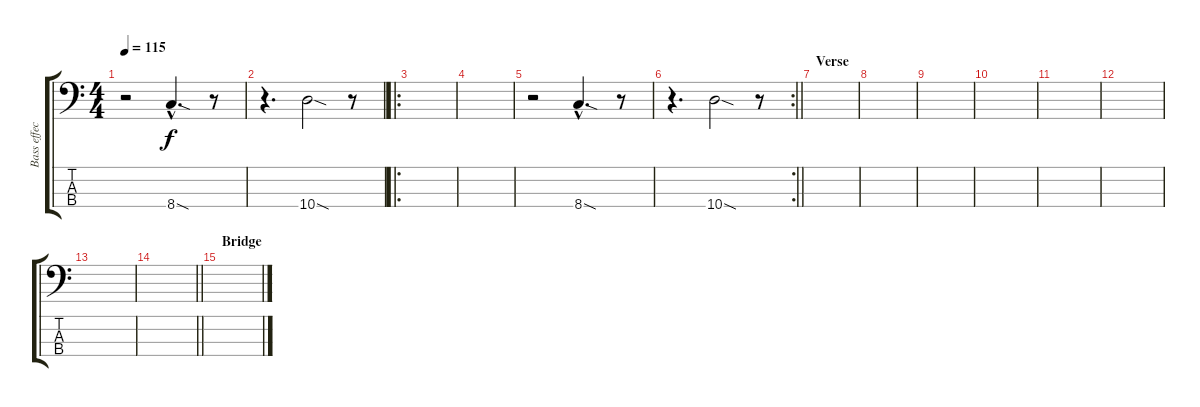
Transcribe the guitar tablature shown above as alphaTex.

\track ("Bass effect 1" "Bass effec") {instrument distortionguitar}
\staff {score tabs}
\tuning (G2 D2 A1 E1) {hide}
\ts (4 4)
\tempo 115
\clef f4
\ks c
r.2{dy f} 8.4{sod hac}.4{d} r.8 |
r.4{d} 10.4{sod}.2 r.8 |
\ro
|
|
r.2 8.4{sod hac}.4{d} r.8 |
\rc 2
\barLineRight lightlight
r.4{d} 10.4{sod}.2 r.8 |
\section ("" "Verse")
|
|
|
|
|
|
|
\barLineRight lightlight
|
\section ("" "Bridge")
